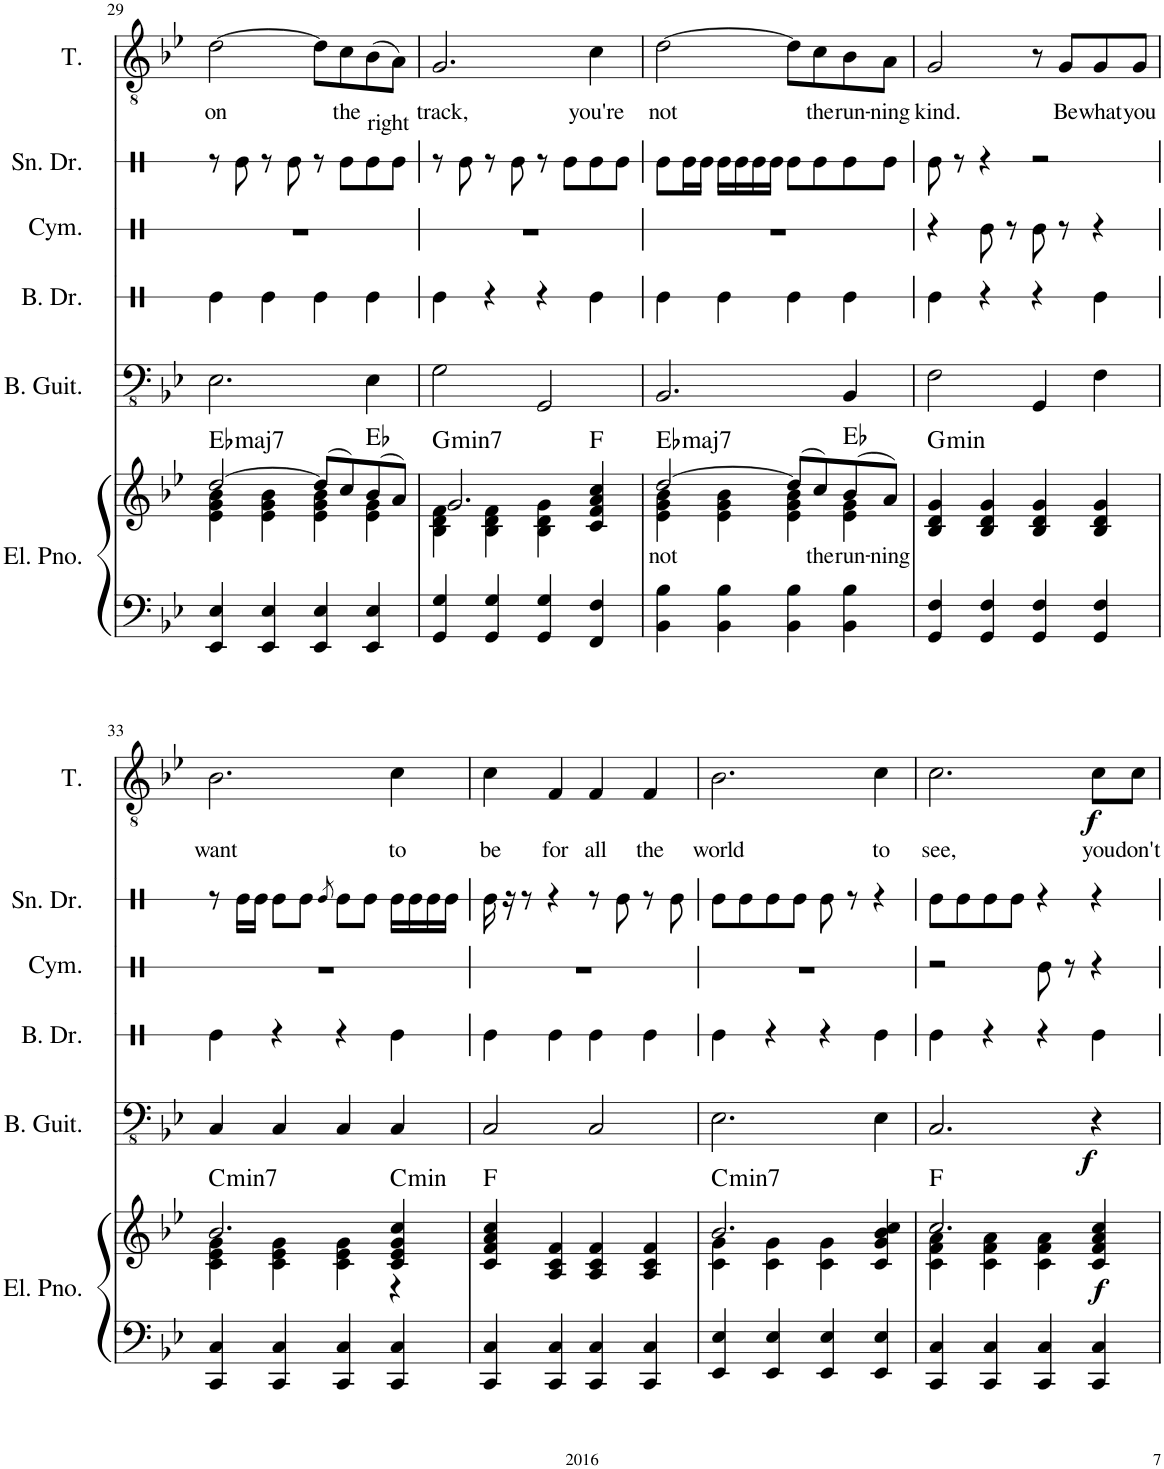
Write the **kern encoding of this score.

**kern	**kern	**text	**dynam	**harte	**kern	**dynam	**kern	**kern	**kern	**kern	**text	**dynam
*part6	*part6	*part6	*part6	*part6	*part5	*part5	*part4	*part3	*part2	*part1	*part1	*part1
*staff7	*staff6	*staff6	*staff6/7	*	*staff5	*staff5	*staff4	*staff3	*staff2	*staff1	*staff1	*staff1
*I"Electric Piano	*	*	*	*	*I"Bass Guitar	*	*I"Bass Drum	*I"Cymbal	*I"Snare Drum	*I"Tenor	*	*
*I'El. Pno.	*	*	*	*	*I'B. Guit.	*	*I'B. Dr.	*I'Cym.	*I'Sn. Dr.	*I'T.	*	*
!!LO:PB:g=z
*clefF4	*clefG2	*	*	*	*clefFv4	*	*clefX	*clefX	*clefX	*clefGv2	*	*
*k[b-e-]	*k[b-e-]	*	*	*	*k[b-e-]	*	*k[]	*k[]	*k[]	*k[b-e-]	*	*
*M4/4	*M4/4	*	*	*	*M4/4	*	*M4/4	*M4/4	*M4/4	*M4/4	*	*
=29	=29	=29	=29	=29	=29	=29	=29	=29	=29	=29	=29	=29
*	*^	*	*	*	*	*	*	*	*	*	*	*
!	!	!	!	!	!LO:H:kt=maj7	!	!	!	!	!	!	!LO:LY:b	!
4EE-/ 4E-/	[2dd/	4e-\ 4g\ 4b-\	.	.	Eb:maj7	2.EE-\	.	4Re\	1r	8r	[2d\	on	.
.	.	.	.	.	.	.	.	.	.	8Re\	.	.	.
4EE-/ 4E-/	.	4e-\ 4g\ 4b-\	.	.	.	.	.	4Re\	.	8r	.	.	.
.	.	.	.	.	.	.	.	.	.	8Re\	.	.	.
4EE-/ 4E-/	(8dd/L]	4e-\ 4g\ 4b-\	.	.	.	.	.	4Re\	.	8r	8d\L]	.	.
!	!	!	!	!	!	!	!	!	!	!	!	!LO:LY:b	!
.	8cc/)	.	.	.	.	.	.	.	.	8Re\L	8c\	the	.
!	!	!	!	!	!	!	!	!	!	!	!	!LO:LY:b	!
4EE-/ 4E-/	(8b-/	4e-\ 4g\	.	.	Eb:maj	4EE-\	.	4Re\	.	8Re\	(8B-\	right	.
.	8a/J)	.	.	.	.	.	.	.	.	8Re\J	8A\J)	.	.
=30	=30	=30	=30	=30	=30	=30	=30	=30	=30	=30	=30	=30	=30
!	!	!	!	!	!LO:H:kt=min7	!	!	!	!	!	!	!LO:LY:b	!
4GG/ 4G/	2.g/	4B-\ 4d\ 4f\	.	.	G:min7	2GG\	.	4Re\	1r	8r	2.G/	track,	.
.	.	.	.	.	.	.	.	.	.	8Re\	.	.	.
4GG/ 4G/	.	4B-\ 4d\ 4f\	.	.	.	.	.	4r	.	8r	.	.	.
.	.	.	.	.	.	.	.	.	.	8Re\	.	.	.
4GG/ 4G/	.	4B-\ 4d\ 4g\	.	.	.	2GGG/	.	4r	.	8r	.	.	.
.	.	.	.	.	.	.	.	.	.	8Re\L	.	.	.
!	!	!	!	!	!	!	!	!	!	!	!	!LO:LY:b	!
4FF/ 4F/	4c/ 4f/ 4a/ 4cc/	4ryy	.	.	F:maj	.	.	4Re\	.	8Re\	4c\	you're	.
.	.	.	.	.	.	.	.	.	.	8Re\J	.	.	.
=31	=31	=31	=31	=31	=31	=31	=31	=31	=31	=31	=31	=31	=31
!	!	!	!LO:LY:b	!	!LO:H:kt=maj7	!	!	!	!	!	!	!LO:LY:b	!
4BB-\ 4B-\	[2dd/	4e-\ 4g\ 4b-\	not	.	Eb:maj7	2.BBB-/	.	4Re\	1r	8Re\L	[2d\	not	.
.	.	.	.	.	.	.	.	.	.	16Re\L	.	.	.
.	.	.	.	.	.	.	.	.	.	16Re\JJ	.	.	.
4BB-\ 4B-\	.	4e-\ 4g\ 4b-\	.	.	.	.	.	4Re\	.	16Re\LL	.	.	.
.	.	.	.	.	.	.	.	.	.	16Re\	.	.	.
.	.	.	.	.	.	.	.	.	.	16Re\	.	.	.
.	.	.	.	.	.	.	.	.	.	16Re\JJ	.	.	.
4BB-\ 4B-\	(8dd/L]	4e-\ 4g\ 4b-\	.	.	.	.	.	4Re\	.	8Re\L	8d\L]	.	.
!	!	!	!LO:LY:b	!	!	!	!	!	!	!	!	!LO:LY:b	!
.	8cc/)	.	the	.	.	.	.	.	.	8Re\	8c\	the	.
!	!	!	!LO:LY:b	!	!	!	!	!	!	!	!	!LO:LY:b	!
4BB-\ 4B-\	(8b-/	4e-\ 4g\	run-	.	Eb:maj	4BBB-/	.	4Re\	.	8Re\	8B-\	run-	.
!	!	!	!LO:LY:b	!	!	!	!	!	!	!	!	!LO:LY:b	!
.	8a/J)	.	-ning	.	.	.	.	.	.	8Re\J	8A\J	-ning	.
*	*v	*v	*	*	*	*	*	*	*	*	*	*	*
=32	=32	=32	=32	=32	=32	=32	=32	=32	=32	=32	=32	=32
!	!	!	!	!LO:H:kt=min	!	!	!	!	!	!	!LO:LY:b	!
4GG/ 4F/	4B-/ 4d/ 4g/	.	.	G:min	2FF\	.	4Re\	4r	8Re\	2G/	kind.	.
.	.	.	.	.	.	.	.	.	8r	.	.	.
4GG/ 4F/	4B-/ 4d/ 4g/	.	.	.	.	.	4r	8Re\	4r	.	.	.
.	.	.	.	.	.	.	.	8r	.	.	.	.
4GG/ 4F/	4B-/ 4d/ 4g/	.	.	.	4GGG/	.	4r	8Re\	2r	8r	.	.
!	!	!	!	!	!	!	!	!	!	!	!LO:LY:b	!
.	.	.	.	.	.	.	.	8r	.	8G/L	Be	.
!	!	!	!	!	!	!	!	!	!	!	!LO:LY:b	!
4GG/ 4F/	4B-/ 4d/ 4g/	.	.	.	4FF\	.	4Re\	4r	.	8G/	what	.
!	!	!	!	!	!	!	!	!	!	!	!LO:LY:b	!
.	.	.	.	.	.	.	.	.	.	8G/J	you	.
!!LO:LB:g=z
=33	=33	=33	=33	=33	=33	=33	=33	=33	=33	=33	=33	=33
*	*^	*	*	*	*	*	*	*	*	*	*	*
!	!	!	!	!	!LO:H:kt=min7	!	!	!	!	!	!	!LO:LY:b	!
4CC/ 4C/	2.b-/	4c\ 4e-\ 4g\	.	.	C:min7	4CC/	.	4Re\	1r	8r	2.B-\	want	.
.	.	.	.	.	.	.	.	.	.	16Re\LL	.	.	.
.	.	.	.	.	.	.	.	.	.	16Re\JJ	.	.	.
4CC/ 4C/	.	4c\ 4e-\ 4g\	.	.	.	4CC/	.	4r	.	8Re\L	.	.	.
.	.	.	.	.	.	.	.	.	.	8Re\J	.	.	.
.	.	.	.	.	.	.	.	.	.	8qRe/	.	.	.
4CC/ 4C/	.	4c\ 4e-\ 4g\	.	.	.	4CC/	.	4r	.	8Re\L	.	.	.
.	.	.	.	.	.	.	.	.	.	8Re\J	.	.	.
!	!	!	!	!	!LO:H:kt=min	!	!	!	!	!	!	!LO:LY:b	!
4CC/ 4C/	4c/ 4e-/ 4g/ 4cc/	4r	.	.	C:min	4CC/	.	4Re\	.	16Re\LL	4c\	to	.
.	.	.	.	.	.	.	.	.	.	16Re\	.	.	.
.	.	.	.	.	.	.	.	.	.	16Re\	.	.	.
.	.	.	.	.	.	.	.	.	.	16Re\JJ	.	.	.
*	*v	*v	*	*	*	*	*	*	*	*	*	*	*
=34	=34	=34	=34	=34	=34	=34	=34	=34	=34	=34	=34	=34
!	!	!	!	!	!	!	!	!	!	!	!LO:LY:b	!
4CC/ 4C/	4c/ 4f/ 4a/ 4cc/	.	.	F:maj	2CC/	.	4Re\	1r	16Re\	4c\	be	.
.	.	.	.	.	.	.	.	.	16r	.	.	.
.	.	.	.	.	.	.	.	.	8r	.	.	.
!	!	!	!	!	!	!	!	!	!	!	!LO:LY:b	!
4CC/ 4C/	4A/ 4c/ 4f/	.	.	.	.	.	4Re\	.	4r	4F/	for	.
!	!	!	!	!	!	!	!	!	!	!	!LO:LY:b	!
4CC/ 4C/	4A/ 4c/ 4f/	.	.	.	2CC/	.	4Re\	.	8r	4F/	all	.
.	.	.	.	.	.	.	.	.	8Re\	.	.	.
!	!	!	!	!	!	!	!	!	!	!	!LO:LY:b	!
4CC/ 4C/	4A/ 4c/ 4f/	.	.	.	.	.	4Re\	.	8r	4F/	the	.
.	.	.	.	.	.	.	.	.	8Re\	.	.	.
=35	=35	=35	=35	=35	=35	=35	=35	=35	=35	=35	=35	=35
*	*^	*	*	*	*	*	*	*	*	*	*	*
!	!	!	!	!	!LO:H:kt=min7	!	!	!	!	!	!	!LO:LY:b	!
4EE-/ 4E-/	2.b-/	4c\ 4g\	.	.	C:min7	2.EE-\	.	4Re\	1r	8Re\L	2.B-\	world	.
.	.	.	.	.	.	.	.	.	.	8Re\	.	.	.
4EE-/ 4E-/	.	4c\ 4g\	.	.	.	.	.	4r	.	8Re\	.	.	.
.	.	.	.	.	.	.	.	.	.	8Re\J	.	.	.
4EE-/ 4E-/	.	4c\ 4g\	.	.	.	.	.	4r	.	8Re\	.	.	.
.	.	.	.	.	.	.	.	.	.	8r	.	.	.
!	!	!	!	!	!	!	!	!	!	!	!	!LO:LY:b	!
4EE-/ 4E-/	4c/ 4g/ 4b-/ 4cc/	4ryy	.	.	.	4EE-\	.	4Re\	.	4r	4c\	to	.
=36	=36	=36	=36	=36	=36	=36	=36	=36	=36	=36	=36	=36	=36
!	!	!	!	!	!	!	!	!	!	!	!	!LO:LY:b	!
4CC/ 4C/	2.cc/	4c\ 4f\ 4a\	.	.	F:maj	2.CC/	.	4Re\	2r	8Re\L	2.c\	see,	.
.	.	.	.	.	.	.	.	.	.	8Re\	.	.	.
4CC/ 4C/	.	4c\ 4f\ 4a\	.	.	.	.	.	4r	.	8Re\	.	.	.
.	.	.	.	.	.	.	.	.	.	8Re\J	.	.	.
4CC/ 4C/	.	4c\ 4f\ 4a\	.	.	.	.	.	4r	8Re\	4r	.	.	.
.	.	.	.	.	.	.	.	.	8r	.	.	.	.
!	!	!	!	!LO:DY:b	!	!	!LO:DY:b	!	!	!	!	!LO:LY:b	!LO:DY:b
4CC/ 4C/	4c/ 4f/ 4a/ 4cc/	4ryy	.	f	.	4r	f	4Re\	4r	4r	8c\L	you	f
!	!	!	!	!	!	!	!	!	!	!	!	!LO:LY:b	!
.	.	.	.	.	.	.	.	.	.	.	8c\J	don't	.
*	*v	*v	*	*	*	*	*	*	*	*	*	*	*
=	=	=	=	=	=	=	=	=	=	=	=	=
*-	*-	*-	*-	*-	*-	*-	*-	*-	*-	*-	*-	*-
